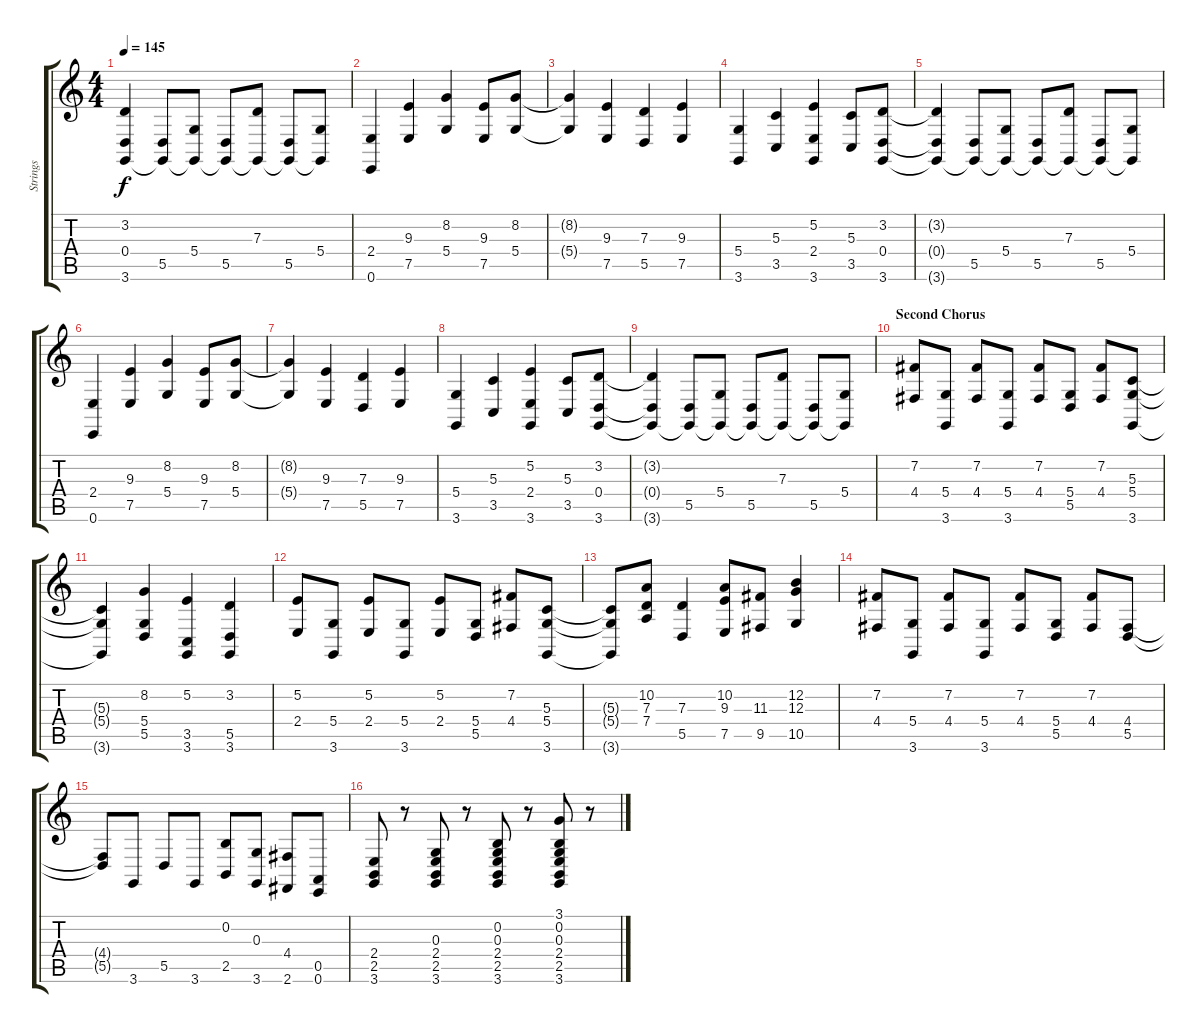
\track ("Strings" "Strings") {instrument stringensemble1}
\staff {score tabs}
\tuning (E4 B3 G3 D3 A2 E2) {hide}
\ts (4 4)
\tempo 145
\clef g2
\ks c
(3.2{t} 0.4{t} 3.6{t}).4{dy f} (5.5 3.6{t}).8 (5.4 3.6{t}).8 (5.5 3.6{t}).8 (7.3 3.6{t}).8 (5.5 3.6{t}).8 (5.4 3.6{t}).8 |
(2.4 0.6).4 (9.3 7.5).4 (8.2 5.4).4 (9.3 7.5).8 (8.2 5.4).8 |
(8.2{t} 5.4{t}).4 (9.3 7.5).4 (7.3 5.5).4 (9.3 7.5).4 |
(5.4 3.6).4 (5.3 3.5).4 (5.2 2.4 3.6).4 (5.3 3.5).8 (3.2 0.4 3.6).8 |
(3.2{t} 0.4{t} 3.6{t}).4 (5.5 3.6{t}).8 (5.4 3.6{t}).8 (5.5 3.6{t}).8 (7.3 3.6{t}).8 (5.5 3.6{t}).8 (5.4 3.6{t}).8 |
(2.4 0.6).4 (9.3 7.5).4 (8.2 5.4).4 (9.3 7.5).8 (8.2 5.4).8 |
(8.2{t} 5.4{t}).4 (9.3 7.5).4 (7.3 5.5).4 (9.3 7.5).4 |
(5.4 3.6).4 (5.3 3.5).4 (5.2 2.4 3.6).4 (5.3 3.5).8 (3.2 0.4 3.6).8 |
(3.2{t} 0.4{t} 3.6{t}).4 (5.5 3.6{t}).8 (5.4 3.6{t}).8 (5.5 3.6{t}).8 (7.3 3.6{t}).8 (5.5 3.6{t}).8 (5.4 3.6{t}).8 |
\section ("" "Second Chorus")
(7.2 4.4).8 (5.4 3.6).8 (7.2 4.4).8 (5.4 3.6).8 (7.2 4.4).8 (5.4 5.5).8 (7.2 4.4).8 (5.3 5.4 3.6).8 |
(5.3{t} 5.4{t} 3.6{t}).4 (8.2 5.4 5.5).4 (5.2 3.5 3.6).4 (3.2 5.5 3.6).4 |
(5.2 2.4).8 (5.4 3.6).8 (5.2 2.4).8 (5.4 3.6).8 (5.2 2.4).8 (5.4 5.5).8 (7.2 4.4).8 (5.3 5.4 3.6).8 |
(5.3{t} 5.4{t} 3.6{t}).8 (10.2 7.3 7.4).8 (7.3 5.5).4 (10.2 9.3 7.5).8 (11.3 9.5).8 (12.2 12.3 10.5).4 |
(7.2 4.4).8 (5.4 3.6).8 (7.2 4.4).8 (5.4 3.6).8 (7.2 4.4).8 (5.4 5.5).8 (7.2 4.4).8 (4.4 5.5).8 |
(4.4{t} 5.5{t}).8 3.6.8 5.5.8 3.6.8 (0.2 2.5).8 (0.3 3.6).8 (4.4 2.6).8 (0.5 0.6).8 |
(2.4 2.5 3.6).8 r.8 (0.3 2.4 2.5 3.6).8 r.8 (0.2 0.3 2.4 2.5 3.6).8 r.8 (3.1 0.2 0.3 2.4 2.5 3.6).8 r.8
